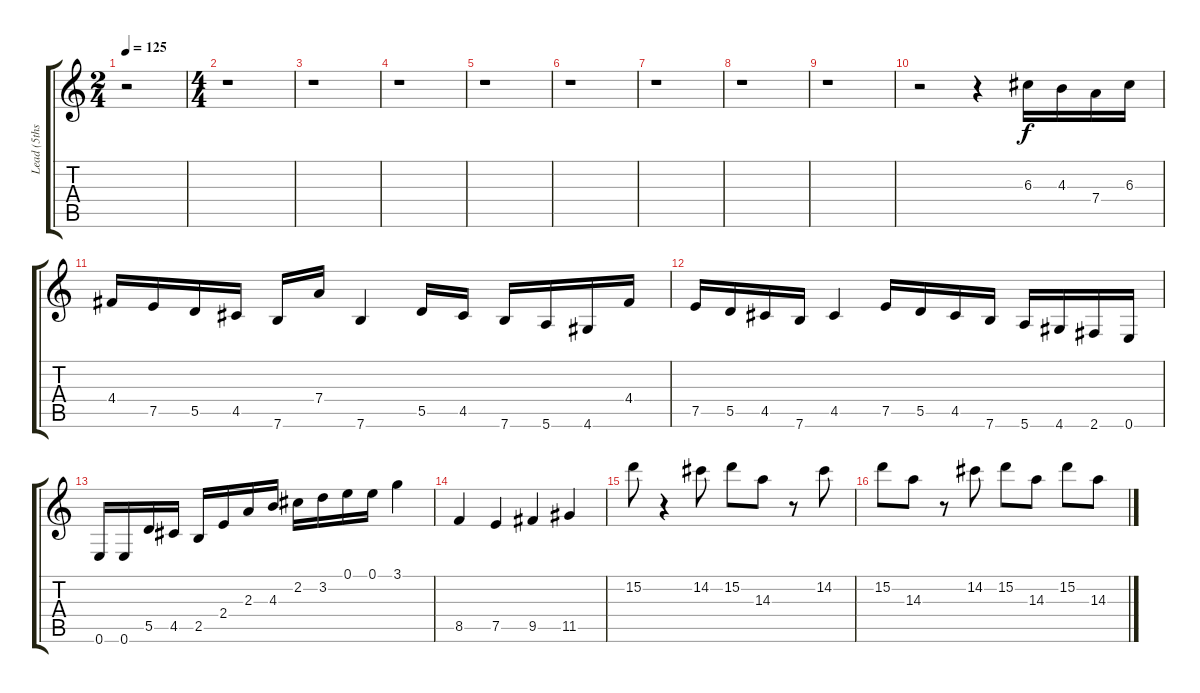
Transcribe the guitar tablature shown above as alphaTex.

\track ("Lead (5ths)" "Lead (5ths") {instrument overdrivenguitar}
\staff {score tabs}
\tuning (E4 B3 G3 D3 A2 E2) {hide}
\ts (2 4)
\tempo 125
\clef g2
\ks c
r.2{dy f instrument overdrivenguitar} |
\ts (4 4)
r.1 |
r.1 |
r.1 |
r.1 |
r.1 |
r.1 |
r.1 |
r.1 |
r.2 r.4 6.3.16 4.3.16 7.4.16 6.3.16 |
4.4.16 7.5.16 5.5.16 4.5.16 7.6.16 7.4.16 7.6.4 5.5.16 4.5.16 7.6.16 5.6.16 4.6.16 4.4.16 |
7.5.16 5.5.16 4.5.16 7.6.16 4.5.4 7.5.16 5.5.16 4.5.16 7.6.16 5.6.16 4.6.16 2.6.16 0.6.16 |
0.6.16 0.6.16 5.5.16 4.5.16 2.5.16 2.4.16 2.3.16 4.3.16 2.2.16 3.2.16 0.1.16 0.1.16 3.1.4 |
8.5.4 7.5.4 9.5.4 11.5.4 |
15.2.8 r.4 14.2.8 15.2.8 14.3.8 r.8 14.2.8 |
15.2.8 14.3.8 r.8 14.2.8 15.2.8 14.3.8 15.2.8 14.3.8
